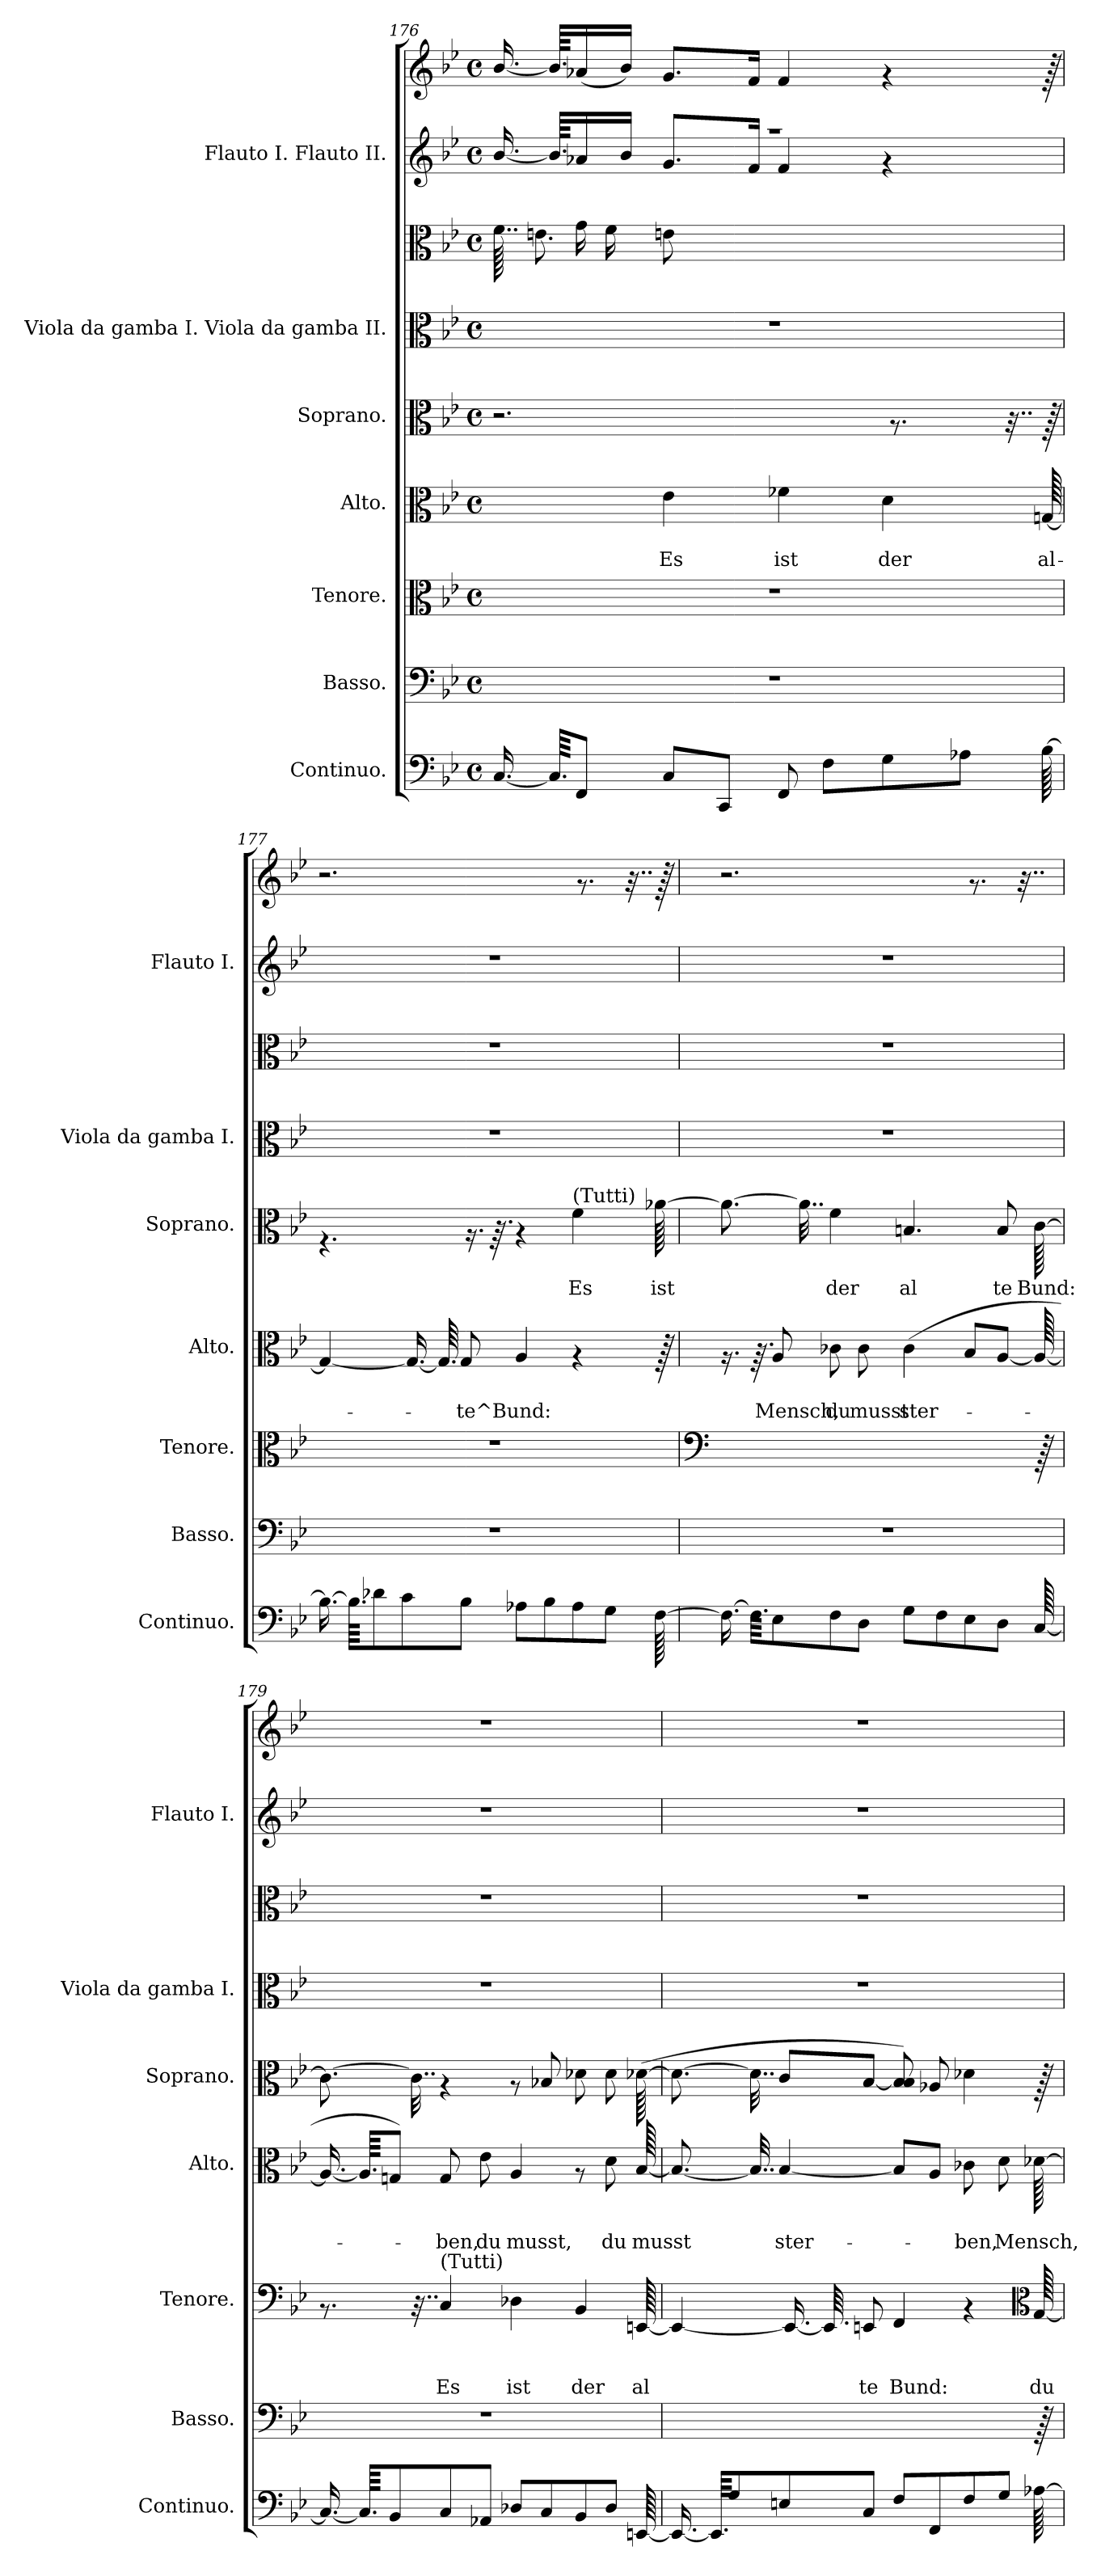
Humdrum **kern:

**kern	**kern	**kern	**text	**text	**text	**kern	**text	**text	**kern	**text	**kern	**kern	**kern	**kern
*part7	*part6	*part5	*part5	*part5	*part5	*part4	*part4	*part4	*part3	*part3	*part2	*part2	*part1	*part1
*staff9	*staff8	*staff7	*staff7	*staff7	*staff7	*staff6	*staff6	*staff6	*staff5	*staff5	*staff4	*staff3	*staff2	*staff1
*I"Continuo.	*I"Basso.	*I"Tenore.	*	*	*	*I"Alto.	*	*	*I"Soprano.	*	*I"Viola da gamba I. Viola da gamba II.	*	*I"Flauto I. Flauto II.	*
*I'Continuo.	*I'Basso.	*I'Tenore.	*	*	*	*I'Alto.	*	*	*I'Soprano.	*	*I'Viola da gamba I.	*	*I'Flauto I.	*
!!LO:PB:g=z
*clefF4	*clefF4	*clefC3	*	*	*	*clefC3	*	*	*clefC3	*	*clefC3	*clefC3	*clefG2	*clefG2
*k[b-e-]	*k[b-e-]	*k[b-e-]	*	*	*	*k[b-e-]	*	*	*k[b-e-]	*	*k[b-e-]	*k[b-e-]	*k[b-e-]	*k[b-e-]
*B-:	*B-:	*B-:	*	*	*	*B-:	*	*	*B-:	*	*B-:	*B-:	*B-:	*B-:
*M4/4	*M4/4	*M4/4	*	*	*	*M4/4	*	*	*M4/4	*	*M4/4	*M4/4	*M4/4	*M4/4
*met(c)	*met(c)	*met(c)	*	*	*	*met(c)	*	*	*met(c)	*	*met(c)	*met(c)	*met(c)	*met(c)
=176	=176	=176	=176	=176	=176	=176	=176	=176	=176	=176	=176	=176	=176	=176
*	*	*	*	*	*	*	*	*	*	*	*	*^	*^	*
*	*	*	*	*	*	*	*	*	*	*	*	*	*^	*	*	*
[<16.C/	1r	1r	.	.	.	128%31ryy	.	.	2.r	.	1r	128..f\	16...ryy	8ryy	1raa	[<16.b-/	[<16.b-/
.	.	.	.	.	.	.	.	.	.	.	.	16ryy	.	.	.	.	.
.	.	.	.	.	.	.	.	.	.	.	.	8.e\	.	.	.	.	.
64.C/KKKL]	.	.	.	.	.	.	.	.	.	.	.	.	.	.	.	64.b-/KKLL]	64.b-/KKLL]
8FF/J	.	.	.	.	.	.	.	.	.	.	.	.	16g\	.	.	16a-X/	(<16a-X/
.	.	.	.	.	.	.	.	.	.	.	.	.	.	32ryy	.	.	.
.	.	.	.	.	.	.	.	.	.	.	.	.	.	512ryy	.	.	.
.	.	.	.	.	.	.	.	.	.	.	.	.	.	16f\	.	.	.
.	.	.	.	.	.	.	.	.	.	.	.	.	2ryy	.	.	16b-/JJ	16b-/JJ)
.	.	.	.	.	.	.	.	.	.	.	.	.	.	64ryy	.	.	.
.	.	.	.	.	.	.	.	.	.	.	.	.	.	256.ryy	.	.	.
!	!	!	!	!	!	!	!	!LO:LY:b	!	!	!	!	!	!	!	!	!
8C/L	.	.	.	.	.	4e-\	.	Es	.	.	.	.	.	8en\	.	8.g/L	8.g/L
.	.	.	.	.	.	.	.	.	.	.	.	2ryy	.	.	.	.	.
8CC/J	.	.	.	.	.	.	.	.	.	.	.	.	.	2ryy	.	.	.
.	.	.	.	.	.	.	.	.	.	.	.	.	.	.	.	16f/Jk	16f/Jk
!	!	!	!	!	!	!	!	!LO:LY:b	!	!	!	!	!	!	!	!	!
8FF/	.	.	.	.	.	4f-X\	.	ist	.	.	.	.	.	.	.	4f/	4f/
8F\L	.	.	.	.	.	.	.	.	.	.	.	.	.	.	.	.	.
.	.	.	.	.	.	.	.	.	.	.	.	.	8ryy	.	.	.	.
!	!	!	!	!	!	!	!	!LO:LY:b	!	!	!	!	!	!	!	!	!
8G\	.	.	.	.	.	4d\	.	der	.	.	.	.	.	.	.	4rf	4rf
.	.	.	.	.	.	.	.	.	8.rG	.	.	.	.	.	.	.	.
.	.	.	.	.	.	.	.	.	.	.	.	8ryy	.	.	.	.	.
.	.	.	.	.	.	.	.	.	.	.	.	.	128ryy	.	.	.	.
.	.	.	.	.	.	.	.	.	.	.	.	.	8.ryy	.	.	.	.
8A-X\J	.	.	.	.	.	.	.	.	.	.	.	.	.	8ryy	.	.	.
.	.	.	.	.	.	.	.	.	.	.	.	128ryy	.	.	.	.	.
.	.	.	.	.	.	.	.	.	.	.	.	16ryy	.	.	.	.	.
.	.	.	.	.	.	.	.	.	32..rG	.	.	.	.	.	.	.	.
.	.	.	.	.	.	.	.	.	.	.	.	32ryy	.	.	.	.	.
.	.	.	.	.	.	.	.	.	.	.	.	128ryy	.	.	.	.	.
!	!	!	!	!	!	!	!	!LO:LY:b	!	!	!	!	!	!	!	!	!
[>128B-\	.	.	.	.	.	[<128Gn/	.	al-	128rG	.	.	.	.	128ryy	.	128ryy	128rf
.	.	.	.	.	.	.	.	.	.	.	.	512ryy	.	.	.	.	.
*	*	*	*	*	*	*	*	*	*	*	*	*v	*v	*v	*	*	*
*	*	*	*	*	*	*	*	*	*	*	*	*	*v	*v	*
=177	=177	=177	=177	=177	=177	=177	=177	=177	=177	=177	=177	=177	=177	=177
16.B-\_	1r	1r	.	.	.	4G/_	.	.	4.rG	.	1r	1r	1r	2.r
64.B-\KKKL]	.	.	.	.	.	.	.	.	.	.	.	.	.	.
8d-X\	.	.	.	.	.	.	.	.	.	.	.	.	.	.
8c\	.	.	.	.	.	.	.	.	.	.	.	.	.	.
.	.	.	.	.	.	16.G/_	.	.	.	.	.	.	.	.
.	.	.	.	.	.	64.G/]	.	.	.	.	.	.	.	.
!	!	!	!	!	!	!	!	!LO:LY:b	!	!	!	!	!	!
8B-\J	.	.	.	.	.	8G/	.	-te^Bund:	.	.	.	.	.	.
.	.	.	.	.	.	.	.	.	16.rG	.	.	.	.	.
.	.	.	.	.	.	.	.	.	64.rG	.	.	.	.	.
8A-X\L	.	.	.	.	.	4A/	.	.	4rG	.	.	.	.	.
8B-\	.	.	.	.	.	.	.	.	.	.	.	.	.	.
!	!	!	!	!	!	!	!	!	!LO:TX:a:t=(Tutti)	!	!	!	!	!
!	!	!	!	!	!	!	!	!	!	!LO:LY:b	!	!	!	!
8A-\	.	.	.	.	.	4rG	.	.	4f\	Es	.	.	.	.
.	.	.	.	.	.	.	.	.	.	.	.	.	.	8.rf
8G\J	.	.	.	.	.	.	.	.	.	.	.	.	.	.
.	.	.	.	.	.	.	.	.	.	.	.	.	.	32..rf
!	!	!	!	!	!	!	!	!	!	!LO:LY:b	!	!	!	!
[>128F\	.	.	.	.	.	128rG	.	.	[>128a-X\	ist	.	.	.	128rf
=178	=178	=178	=178	=178	=178	=178	=178	=178	=178	=178	=178	=178	=178	=178
*	*	*clefF4	*	*	*	*	*	*	*	*	*	*	*	*
16.F\_	1r	2ryy	.	.	.	16.rG	.	.	8.a-\_	.	1r	1r	1r	2.r
64.F\KKKL]	.	.	.	.	.	64.rG	.	.	.	.	.	.	.	.
!	!	!	!	!	!	!	!	!LO:LY:b	!	!	!	!	!	!
8E-\	.	.	.	.	.	8A/	.	Mensch,	.	.	.	.	.	.
.	.	.	.	.	.	.	.	.	32..a-\]	.	.	.	.	.
!	!	!	!	!	!	!	!	!LO:LY:b	!	!LO:LY:b	!	!	!	!
8F\	.	.	.	.	.	8c-X\	.	du	4f\	der	.	.	.	.
!	!	!	!	!	!	!	!	!LO:LY:b	!	!	!	!	!	!
8D\J	.	.	.	.	.	8c-\	.	musst	.	.	.	.	.	.
!	!	!	!	!	!	!	!	!LO:LY:b	!	!LO:LY:b	!	!	!	!
8G\L	.	.	.	.	.	(<4c-\	.	ster-	4.Bn/	al	.	.	.	.
.	.	4ryy	.	.	.	.	.	.	.	.	.	.	.	.
8F\	.	.	.	.	.	.	.	.	.	.	.	.	.	.
8E-\	.	.	.	.	.	8B-/L	.	.	.	.	.	.	.	.
.	.	128%31ryy	.	.	.	.	.	.	.	.	.	.	.	8.rf
!	!	!	!	!	!	!	!	!	!	!LO:LY:b	!	!	!	!
8D\J	.	.	.	.	.	[<8A/J	.	.	8B/	te	.	.	.	.
.	.	.	.	.	.	.	.	.	.	.	.	.	.	32..rf
!	!	!	!	!	!	!	!	!	!	!LO:LY:b	!	!	!	!
[<128C/	.	128rAA	.	.	.	128A/_	.	.	[>128c\	Bund:	.	.	.	128ryy
!!LO:LB:g=z
=179	=179	=179	=179	=179	=179	=179	=179	=179	=179	=179	=179	=179	=179	=179
16.C/_	1r	8.rAA	.	.	.	16.A/_	.	.	8.c\_	.	1r	1r	1r	1r
64.C/KKKL]	.	.	.	.	.	64.A/KKKL]	.	.	.	.	.	.	.	.
8BB-/	.	.	.	.	.	8Gn/J)	.	.	.	.	.	.	.	.
.	.	32..rAA	.	.	.	.	.	.	32..c\]	.	.	.	.	.
!	!	!LO:TX:a:t=(Tutti)	!	!	!	!	!	!	!	!	!	!	!	!
!	!	!	!	!	!LO:LY:b	!	!	!LO:LY:b	!	!	!	!	!	!
8C/	.	4C/	.	.	Es	8G/	.	-ben,	4rG	.	.	.	.	.
!	!	!	!	!	!	!	!	!LO:LY:b	!	!	!	!	!	!
8AA-X/J	.	.	.	.	.	8e-\	.	du	.	.	.	.	.	.
!	!	!	!	!	!LO:LY:b	!	!	!LO:LY:b	!	!	!	!	!	!
8D-X/L	.	4D-X\	.	.	ist	4A/	.	musst,	8rG	.	.	.	.	.
8C/	.	.	.	.	.	.	.	.	8B-X/	.	.	.	.	.
!	!	!	!	!	!LO:LY:b	!	!	!	!	!	!	!	!	!
8BB-/	.	4BB-/	.	.	der	8rG	.	.	8d-X\	.	.	.	.	.
!	!	!	!	!	!	!	!	!LO:LY:b	!	!	!	!	!	!
8D-/J	.	.	.	.	.	8d\	.	du	8d-\	.	.	.	.	.
!	!	!	!	!	!LO:LY:b	!	!	!LO:LY:b	!	!	!	!	!	!
[<128EEn/	.	[<128EEn/	.	.	al	[<128B-/	.	musst	(>[>128d-X\	.	.	.	.	.
=180	=180	=180	=180	=180	=180	=180	=180	=180	=180	=180	=180	=180	=180	=180
16.EE/_	2ryy	4EE/_	.	.	.	8.B-/_	.	.	8.d-\_	.	1r	1r	1r	1r
64.EE/KKKL]	.	.	.	.	.	.	.	.	.	.	.	.	.	.
8G/	.	.	.	.	.	.	.	.	.	.	.	.	.	.
.	.	.	.	.	.	32..B-/]	.	.	32..d-\]	.	.	.	.	.
!	!	!	!	!	!	!	!	!LO:LY:b	!	!	!	!	!	!
8En/	.	.	.	.	.	[<4B-/	.	ster-	8c/L	.	.	.	.	.
.	.	16.EE/_	.	.	.	.	.	.	.	.	.	.	.	.
.	.	64.EE/]	.	.	.	.	.	.	.	.	.	.	.	.
!	!	!	!	!	!LO:LY:b	!	!	!	!	!	!	!	!	!
8C/J	.	8EE/	.	.	te	.	.	.	[<8B-/J	.	.	.	.	.
!	!	!	!	!	!LO:LY:b	!	!	!	!	!	!	!	!	!
8F/L	.	4FF/	.	.	Bund:	8B-/L]	.	.	8B-/] 8B-/)	.	.	.	.	.
.	4ryy	.	.	.	.	.	.	.	.	.	.	.	.	.
8FF/	.	.	.	.	.	8A/J	.	.	8A-X/	.	.	.	.	.
!	!	!	!	!	!	!	!	!LO:LY:b	!	!	!	!	!	!
8F/	.	4rAA	.	.	.	8c-X\	.	-ben,	4d-\	.	.	.	.	.
.	128%31ryy	.	.	.	.	.	.	.	.	.	.	.	.	.
!	!	!	!	!	!	!	!	!LO:LY:b	!	!	!	!	!	!
8G/J	.	.	.	.	.	8d\	.	Mensch,	.	.	.	.	.	.
*	*	*clefC3	*	*	*	*	*	*	*	*	*	*	*	*
!	!	!	!	!	!LO:LY:b	!	!	!	!	!	!	!	!	!
[>128A-X\	128rAA	[<128G/	.	.	du	[>128d-X\	.	.	128rG	.	.	.	.	.
=	=	=	=	=	=	=	=	=	=	=	=	=	=	=
*-	*-	*-	*-	*-	*-	*-	*-	*-	*-	*-	*-	*-	*-	*-
